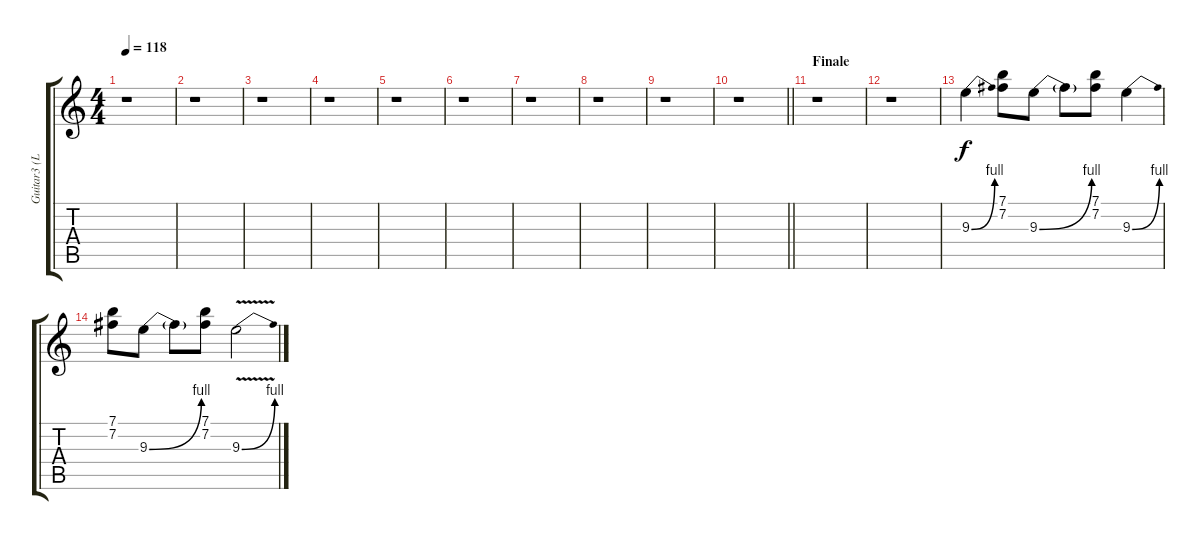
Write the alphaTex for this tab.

\track ("Guitar3 (Lead)" "Guitar3 (L") {instrument distortionguitar}
\staff {score tabs}
\tuning (E4 B3 G3 D3 A2 E2) {hide}
\ts (4 4)
\tempo 118
\clef g2
\ks c
r.1{dy f} |
r.1 |
r.1 |
r.1 |
r.1 |
r.1 |
r.1 |
r.1 |
r.1 |
\barLineRight lightlight
r.1 |
\section ("" "Finale")
r.1 |
r.1 |
9.3{be (bend 0 0 60 4)}.4 (7.1 7.2).8 9.3{be (bend 0 0 60 4)}.8 9.3{t}.8 (7.1 7.2).8 9.3{be (bend 0 0 60 4)}.4 |
(7.1 7.2).8 9.3{be (bend 0 0 60 4)}.8 9.3{t}.8 (7.1 7.2).8 9.3{be (bend 0 0 60 4) v}.2
